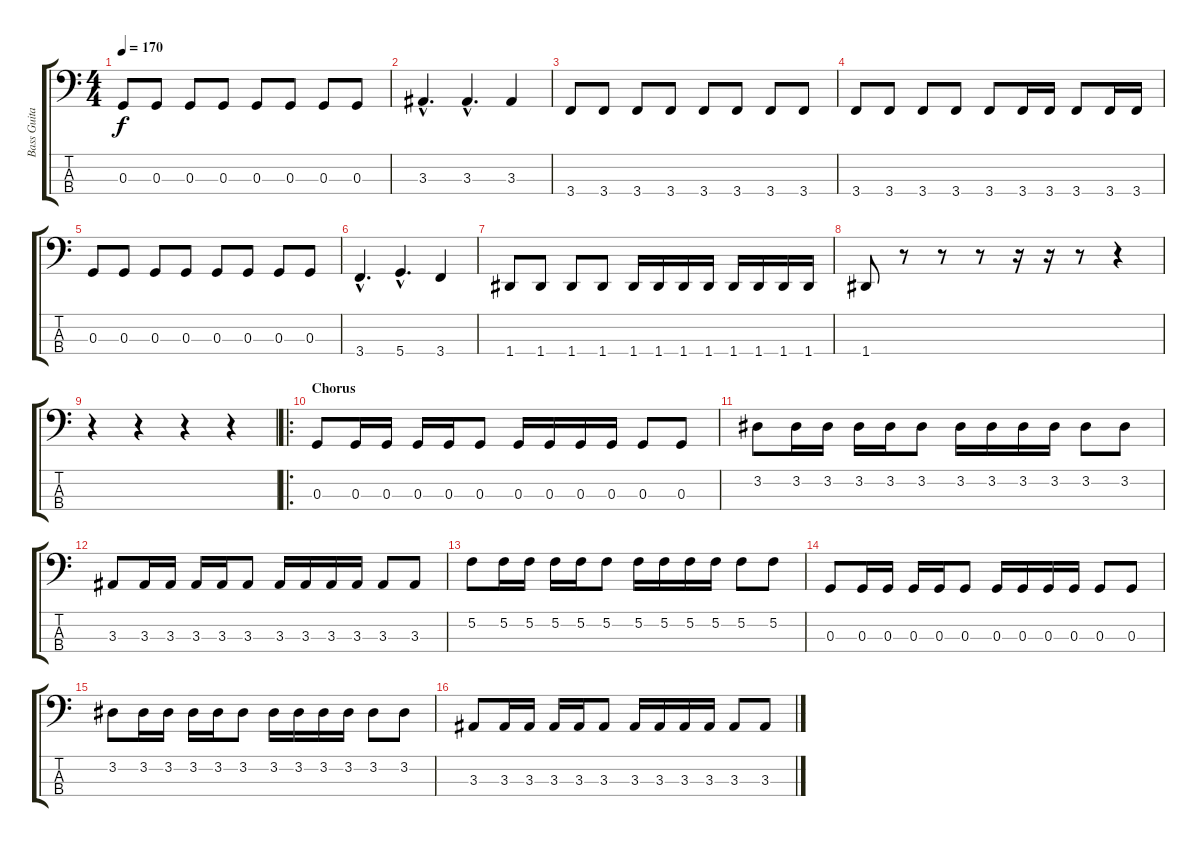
\track ("Bass Guitar" "Bass Guita") {instrument electricbasspick}
\staff {score tabs}
\tuning (F2 C2 G1 D1) {hide}
\ts (4 4)
\tempo 170
\clef f4
\ks c
0.3.8{dy f} 0.3.8 0.3.8 0.3.8 0.3.8 0.3.8 0.3.8 0.3.8 |
3.3{hac}.4{d} 3.3{hac}.4{d} 3.3.4 |
3.4.8 3.4.8 3.4.8 3.4.8 3.4.8 3.4.8 3.4.8 3.4.8 |
3.4.8 3.4.8 3.4.8 3.4.8 3.4.8 3.4.16 3.4.16 3.4.8 3.4.16 3.4.16 |
0.3.8 0.3.8 0.3.8 0.3.8 0.3.8 0.3.8 0.3.8 0.3.8 |
3.4{hac}.4{d} 5.4{hac}.4{d} 3.4.4 |
1.4.8 1.4.8 1.4.8 1.4.8 1.4.16 1.4.16 1.4.16 1.4.16 1.4.16 1.4.16 1.4.16 1.4.16 |
1.4.8 r.8 r.8 r.8 r.16 r.16 r.8 r.4 |
r.4 r.4 r.4 r.4 |
\ro
\section ("" "Chorus")
0.3.8 0.3.16 0.3.16 0.3.16 0.3.16 0.3.8 0.3.16 0.3.16 0.3.16 0.3.16 0.3.8 0.3.8 |
3.2.8 3.2.16 3.2.16 3.2.16 3.2.16 3.2.8 3.2.16 3.2.16 3.2.16 3.2.16 3.2.8 3.2.8 |
3.3.8 3.3.16 3.3.16 3.3.16 3.3.16 3.3.8 3.3.16 3.3.16 3.3.16 3.3.16 3.3.8 3.3.8 |
5.2.8 5.2.16 5.2.16 5.2.16 5.2.16 5.2.8 5.2.16 5.2.16 5.2.16 5.2.16 5.2.8 5.2.8 |
0.3.8 0.3.16 0.3.16 0.3.16 0.3.16 0.3.8 0.3.16 0.3.16 0.3.16 0.3.16 0.3.8 0.3.8 |
3.2.8 3.2.16 3.2.16 3.2.16 3.2.16 3.2.8 3.2.16 3.2.16 3.2.16 3.2.16 3.2.8 3.2.8 |
3.3.8 3.3.16 3.3.16 3.3.16 3.3.16 3.3.8 3.3.16 3.3.16 3.3.16 3.3.16 3.3.8 3.3.8
